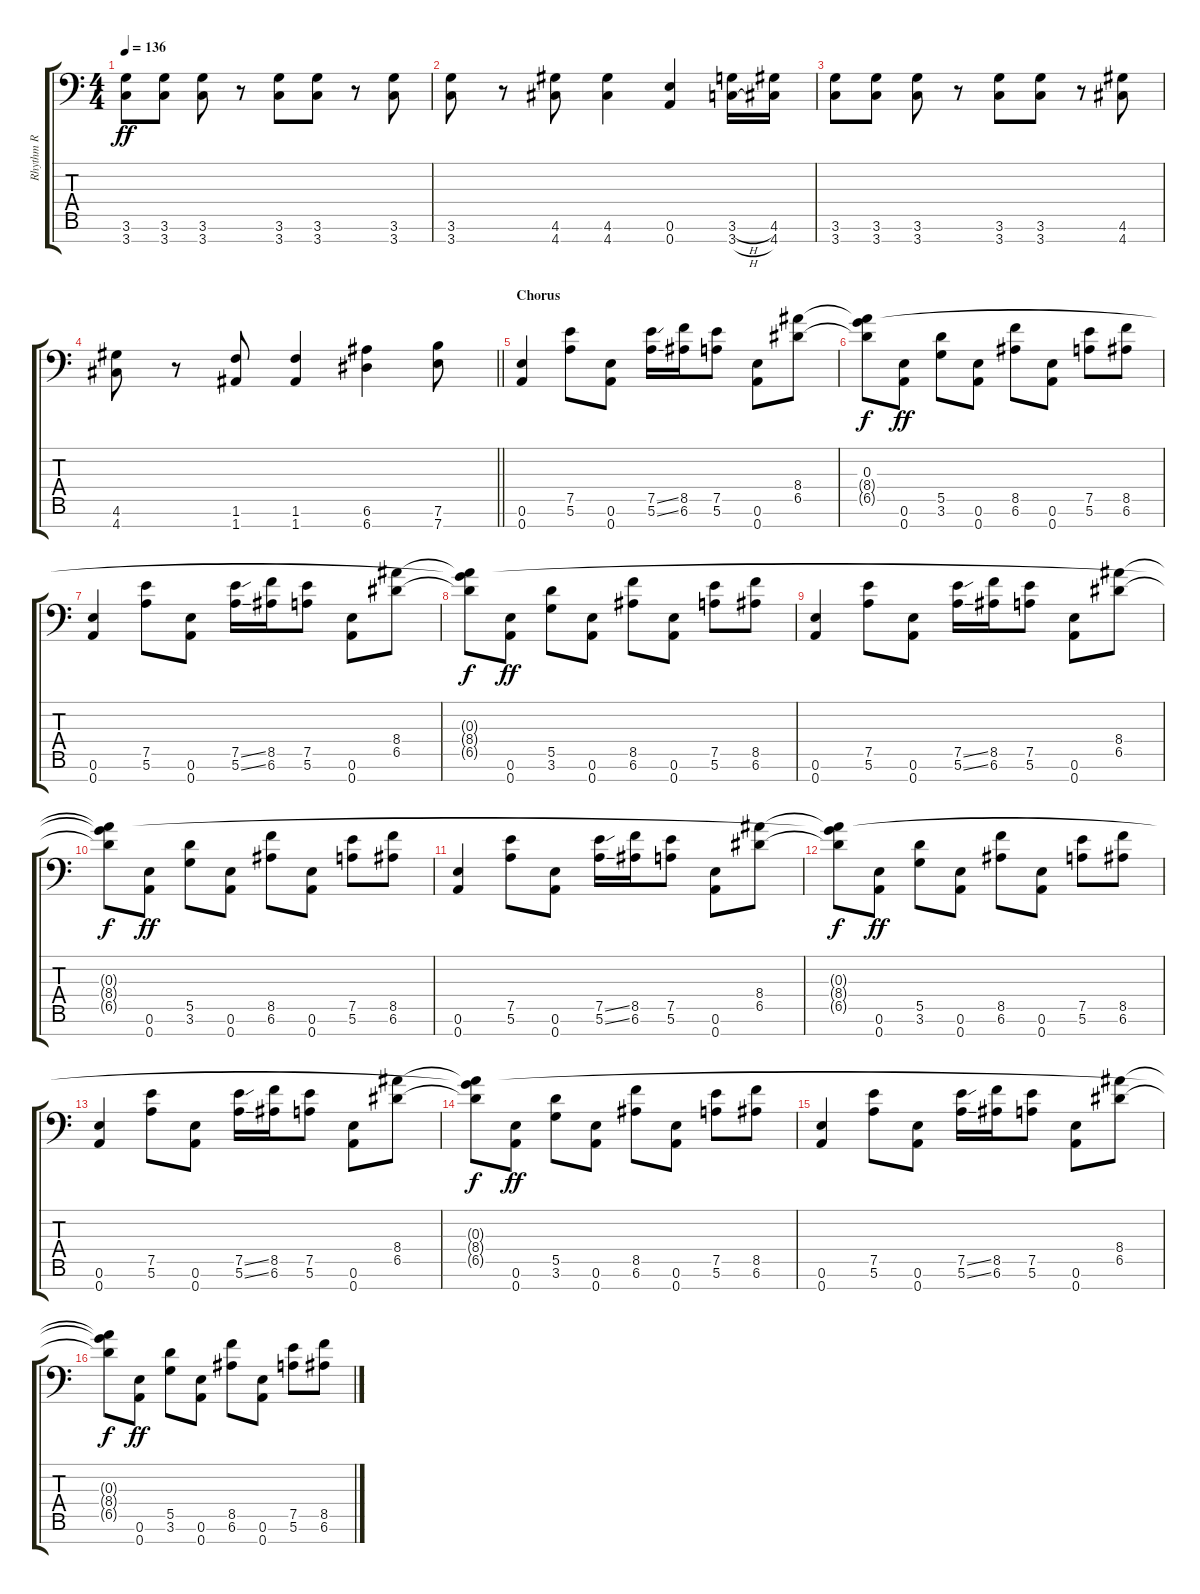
\track ("Rhythm R" "Rhythm R") {instrument overdrivenguitar}
\staff {score tabs}
\tuning (E4 B3 G3 D3 A2 E2 A1) {hide}
\ts (4 4)
\tempo 136
\clef f4
\ks c
(3.6 3.7).8{dy ff} (3.6 3.7).8 (3.6 3.7).8 r.8 (3.6 3.7).8 (3.6 3.7).8 r.8 (3.6 3.7).8 |
(3.6 3.7).8 r.8 (4.6 4.7).8 (4.6 4.7).4 (0.6 0.7).4 (3.6{h} 3.7{h}).16 (4.6 4.7).16 |
(3.6 3.7).8 (3.6 3.7).8 (3.6 3.7).8 r.8 (3.6 3.7).8 (3.6 3.7).8 r.8 (4.6 4.7).8 |
\barLineRight lightlight
(4.6 4.7).8 r.8 (1.6 1.7).8 (1.6 1.7).4 (6.6 6.7).4 (7.6 7.7).8 |
\section ("" "Chorus")
(0.6 0.7).4 (7.5 5.6).8 (0.6 0.7).8 (7.5{ss} 5.6{ss}).16 (8.5 6.6).16 (7.5 5.6).8 (0.6 0.7).8 (8.4 6.5).8 |
(0.3 8.4{t} 6.5{t}).8{dy f} (0.6 0.7).8{dy ff} (5.5 3.6).8 (0.6 0.7).8 (8.5 6.6).8 (0.6 0.7).8 (7.5 5.6).8 (8.5 6.6).8 |
(0.6 0.7).4 (7.5 5.6).8 (0.6 0.7).8 (7.5{ss} 5.6{ss}).16 (8.5 6.6).16 (7.5 5.6).8 (0.6 0.7).8 (8.4 6.5).8 |
(0.3{t} 8.4{t} 6.5{t}).8{dy f} (0.6 0.7).8{dy ff} (5.5 3.6).8 (0.6 0.7).8 (8.5 6.6).8 (0.6 0.7).8 (7.5 5.6).8 (8.5 6.6).8 |
(0.6 0.7).4 (7.5 5.6).8 (0.6 0.7).8 (7.5{ss} 5.6{ss}).16 (8.5 6.6).16 (7.5 5.6).8 (0.6 0.7).8 (8.4 6.5).8 |
(0.3{t} 8.4{t} 6.5{t}).8{dy f} (0.6 0.7).8{dy ff} (5.5 3.6).8 (0.6 0.7).8 (8.5 6.6).8 (0.6 0.7).8 (7.5 5.6).8 (8.5 6.6).8 |
(0.6 0.7).4 (7.5 5.6).8 (0.6 0.7).8 (7.5{ss} 5.6{ss}).16 (8.5 6.6).16 (7.5 5.6).8 (0.6 0.7).8 (8.4 6.5).8 |
(0.3{t} 8.4{t} 6.5{t}).8{dy f} (0.6 0.7).8{dy ff} (5.5 3.6).8 (0.6 0.7).8 (8.5 6.6).8 (0.6 0.7).8 (7.5 5.6).8 (8.5 6.6).8 |
(0.6 0.7).4 (7.5 5.6).8 (0.6 0.7).8 (7.5{ss} 5.6{ss}).16 (8.5 6.6).16 (7.5 5.6).8 (0.6 0.7).8 (8.4 6.5).8 |
(0.3{t} 8.4{t} 6.5{t}).8{dy f} (0.6 0.7).8{dy ff} (5.5 3.6).8 (0.6 0.7).8 (8.5 6.6).8 (0.6 0.7).8 (7.5 5.6).8 (8.5 6.6).8 |
(0.6 0.7).4 (7.5 5.6).8 (0.6 0.7).8 (7.5{ss} 5.6{ss}).16 (8.5 6.6).16 (7.5 5.6).8 (0.6 0.7).8 (8.4 6.5).8 |
(0.3{t} 8.4{t} 6.5{t}).8{dy f} (0.6 0.7).8{dy ff} (5.5 3.6).8 (0.6 0.7).8 (8.5 6.6).8 (0.6 0.7).8 (7.5 5.6).8 (8.5 6.6).8
